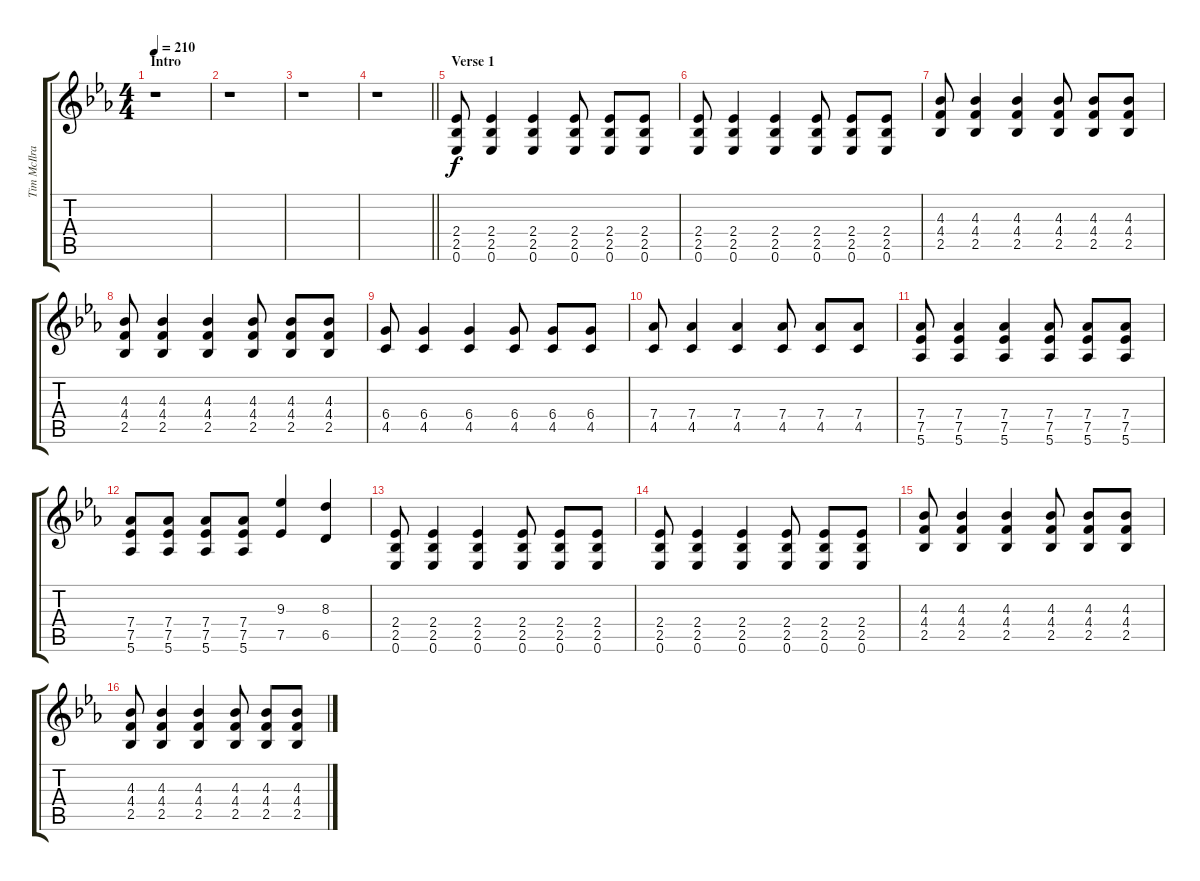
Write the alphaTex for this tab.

\track ("Tim McIlrath" "Tim McIlra") {instrument distortionguitar}
\staff {score tabs}
\tuning (Eb4 Bb3 Gb3 Db3 Ab2 Eb2) {hide}
\ts (4 4)
\section ("" "Intro")
\tempo 210
\clef g2
\ks eb
r.1{dy f instrument distortionguitar} |
r.1 |
r.1 |
\barLineRight lightlight
r.1 |
\section ("" "Verse 1")
(2.4 2.5 0.6).8 (2.4 2.5 0.6).4 (2.4 2.5 0.6).4 (2.4 2.5 0.6).8 (2.4 2.5 0.6).8 (2.4 2.5 0.6).8 |
(2.4 2.5 0.6).8 (2.4 2.5 0.6).4 (2.4 2.5 0.6).4 (2.4 2.5 0.6).8 (2.4 2.5 0.6).8 (2.4 2.5 0.6).8 |
(4.3 4.4 2.5).8 (4.3 4.4 2.5).4 (4.3 4.4 2.5).4 (4.3 4.4 2.5).8 (4.3 4.4 2.5).8 (4.3 4.4 2.5).8 |
(4.3 4.4 2.5).8 (4.3 4.4 2.5).4 (4.3 4.4 2.5).4 (4.3 4.4 2.5).8 (4.3 4.4 2.5).8 (4.3 4.4 2.5).8 |
(6.4 4.5).8 (6.4 4.5).4 (6.4 4.5).4 (6.4 4.5).8 (6.4 4.5).8 (6.4 4.5).8 |
(7.4 4.5).8 (7.4 4.5).4 (7.4 4.5).4 (7.4 4.5).8 (7.4 4.5).8 (7.4 4.5).8 |
(7.4 7.5 5.6).8 (7.4 7.5 5.6).4 (7.4 7.5 5.6).4 (7.4 7.5 5.6).8 (7.4 7.5 5.6).8 (7.4 7.5 5.6).8 |
(7.4 7.5 5.6).8 (7.4 7.5 5.6).8 (7.4 7.5 5.6).8 (7.4 7.5 5.6).8 (9.3 7.5).4 (8.3 6.5).4 |
(2.4 2.5 0.6).8 (2.4 2.5 0.6).4 (2.4 2.5 0.6).4 (2.4 2.5 0.6).8 (2.4 2.5 0.6).8 (2.4 2.5 0.6).8 |
(2.4 2.5 0.6).8 (2.4 2.5 0.6).4 (2.4 2.5 0.6).4 (2.4 2.5 0.6).8 (2.4 2.5 0.6).8 (2.4 2.5 0.6).8 |
(4.3 4.4 2.5).8 (4.3 4.4 2.5).4 (4.3 4.4 2.5).4 (4.3 4.4 2.5).8 (4.3 4.4 2.5).8 (4.3 4.4 2.5).8 |
(4.3 4.4 2.5).8 (4.3 4.4 2.5).4 (4.3 4.4 2.5).4 (4.3 4.4 2.5).8 (4.3 4.4 2.5).8 (4.3 4.4 2.5).8
